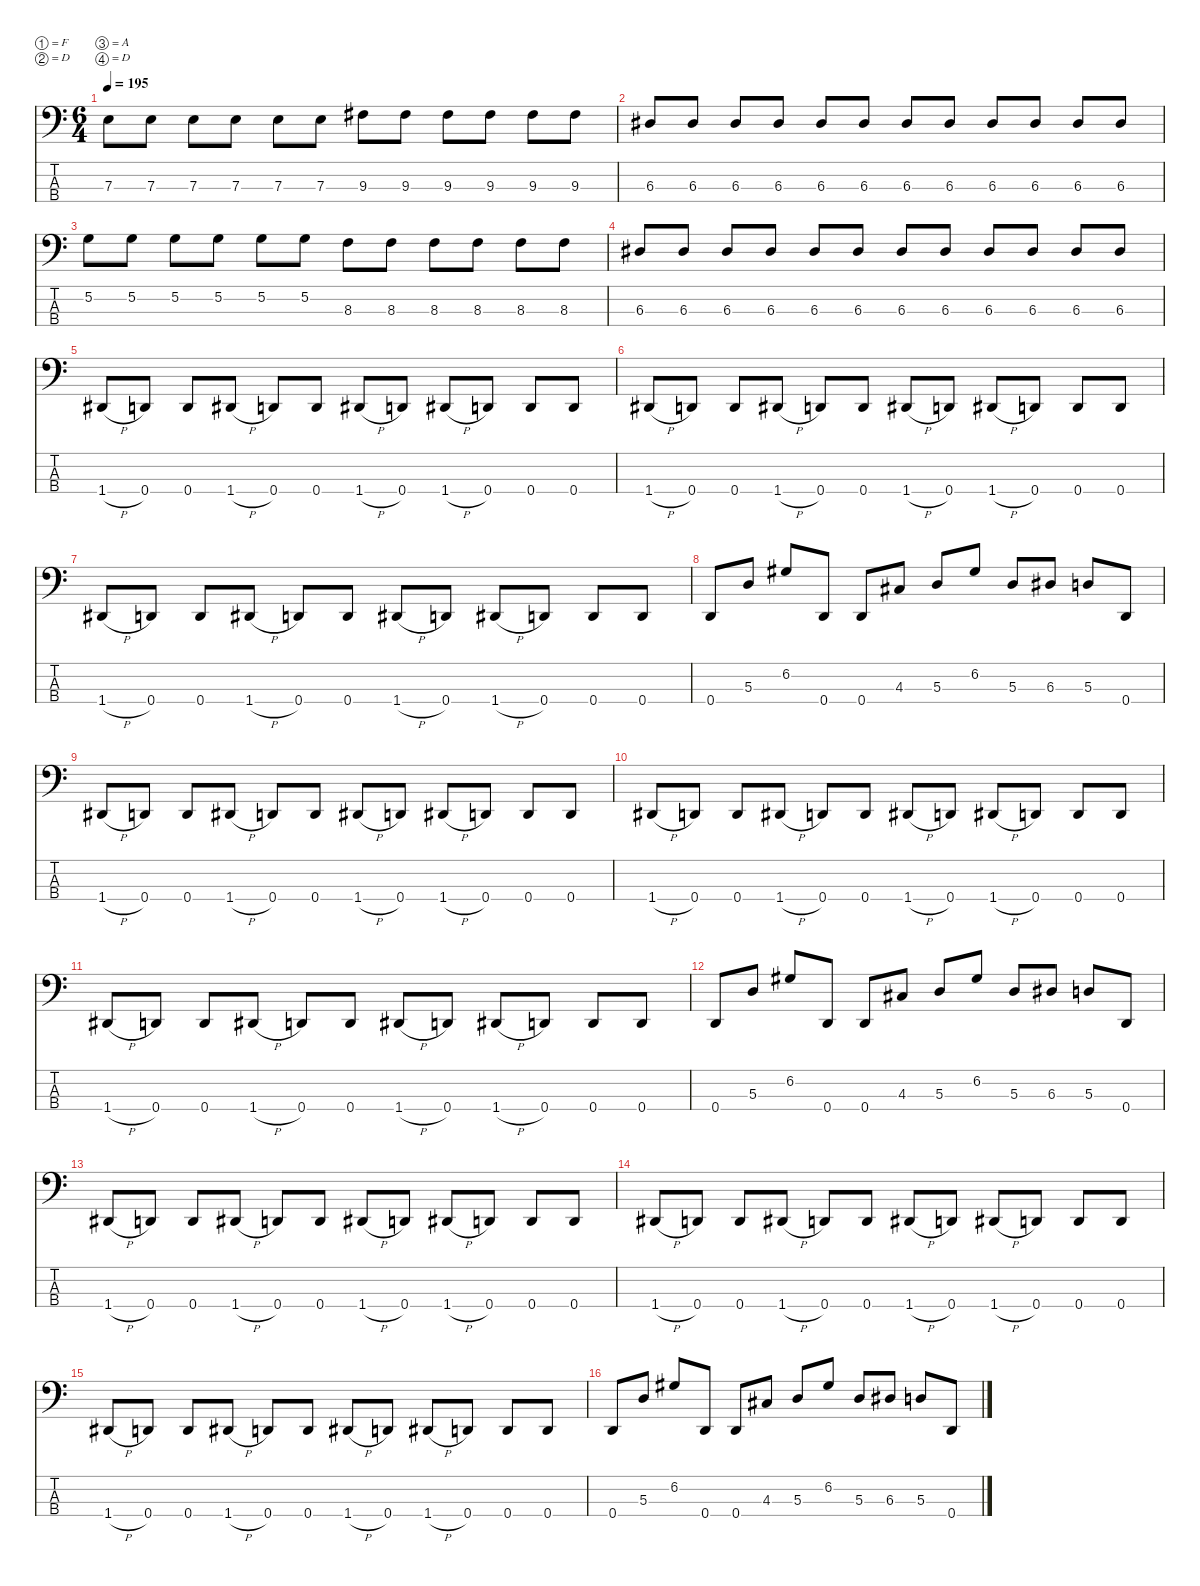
\defaultSystemsLayout 4
\hideDynamics
\bracketExtendMode nobrackets
\singleTrackTrackNamePolicy hidden
\multiTrackTrackNamePolicy hidden
\firstSystemTrackNameMode fullname
\firstSystemTrackNameOrientation horizontal
\otherSystemsTrackNameOrientation horizontal
\track ("Bass" "el.bs.") {instrument electricbassfinger}
\staff {score tabs}
\tuning (F2 D2 A1 D1)
\ts (6 4)
\tempo 195
\clef f4
\ks c
7.3.8{dy f beam Down} 7.3.8{beam Down} 7.3.8{beam Down} 7.3.8{beam Down} 7.3.8{beam Down} 7.3.8{beam Down} 9.3{acc #}.8{beam Down} 9.3{acc #}.8{beam Down} 9.3{acc #}.8{beam Down} 9.3{acc #}.8{beam Down} 9.3{acc #}.8{beam Down} 9.3{acc #}.8{beam Down} |
6.3{acc #}.8{beam Up} 6.3{acc #}.8{beam Up} 6.3{acc #}.8{beam Up} 6.3{acc #}.8{beam Up} 6.3{acc #}.8{beam Up} 6.3{acc #}.8{beam Up} 6.3{acc #}.8{beam Up} 6.3{acc #}.8{beam Up} 6.3{acc #}.8{beam Up} 6.3{acc #}.8{beam Up} 6.3{acc #}.8{beam Up} 6.3{acc #}.8{beam Up} |
5.2.8{beam Down} 5.2.8{beam Down} 5.2.8{beam Down} 5.2.8{beam Down} 5.2.8{beam Down} 5.2.8{beam Down} 8.3.8{beam Down} 8.3.8{beam Down} 8.3.8{beam Down} 8.3.8{beam Down} 8.3.8{beam Down} 8.3.8{beam Down} |
6.3{acc #}.8{beam Up} 6.3{acc #}.8{beam Up} 6.3{acc #}.8{beam Up} 6.3{acc #}.8{beam Up} 6.3{acc #}.8{beam Up} 6.3{acc #}.8{beam Up} 6.3{acc #}.8{beam Up} 6.3{acc #}.8{beam Up} 6.3{acc #}.8{beam Up} 6.3{acc #}.8{beam Up} 6.3{acc #}.8{beam Up} 6.3{acc #}.8{beam Up} |
1.4{h acc #}.8{beam Up} 0.4.8{beam Up} 0.4.8{beam Up} 1.4{h acc #}.8{beam Up} 0.4.8{beam Up} 0.4.8{beam Up} 1.4{h acc #}.8{beam Up} 0.4.8{beam Up} 1.4{h acc #}.8{beam Up} 0.4.8{beam Up} 0.4.8{beam Up} 0.4.8{beam Up} |
1.4{h acc #}.8{beam Up} 0.4.8{beam Up} 0.4.8{beam Up} 1.4{h acc #}.8{beam Up} 0.4.8{beam Up} 0.4.8{beam Up} 1.4{h acc #}.8{beam Up} 0.4.8{beam Up} 1.4{h acc #}.8{beam Up} 0.4.8{beam Up} 0.4.8{beam Up} 0.4.8{beam Up} |
1.4{h acc #}.8{beam Up} 0.4.8{beam Up} 0.4.8{beam Up} 1.4{h acc #}.8{beam Up} 0.4.8{beam Up} 0.4.8{beam Up} 1.4{h acc #}.8{beam Up} 0.4.8{beam Up} 1.4{h acc #}.8{beam Up} 0.4.8{beam Up} 0.4.8{beam Up} 0.4.8{beam Up} |
0.4.8{beam Up} 5.3.8{beam Up} 6.2{acc #}.8{beam Up} 0.4.8{beam Up} 0.4.8{beam Up} 4.3{acc #}.8{beam Up} 5.3.8{beam Up} 6.2{acc #}.8{beam Up} 5.3.8{beam Up} 6.3{acc #}.8{beam Up} 5.3.8{beam Up} 0.4.8{beam Up} |
1.4{h acc #}.8{beam Up} 0.4.8{beam Up} 0.4.8{beam Up} 1.4{h acc #}.8{beam Up} 0.4.8{beam Up} 0.4.8{beam Up} 1.4{h acc #}.8{beam Up} 0.4.8{beam Up} 1.4{h acc #}.8{beam Up} 0.4.8{beam Up} 0.4.8{beam Up} 0.4.8{beam Up} |
1.4{h acc #}.8{beam Up} 0.4.8{beam Up} 0.4.8{beam Up} 1.4{h acc #}.8{beam Up} 0.4.8{beam Up} 0.4.8{beam Up} 1.4{h acc #}.8{beam Up} 0.4.8{beam Up} 1.4{h acc #}.8{beam Up} 0.4.8{beam Up} 0.4.8{beam Up} 0.4.8{beam Up} |
1.4{h acc #}.8{beam Up} 0.4.8{beam Up} 0.4.8{beam Up} 1.4{h acc #}.8{beam Up} 0.4.8{beam Up} 0.4.8{beam Up} 1.4{h acc #}.8{beam Up} 0.4.8{beam Up} 1.4{h acc #}.8{beam Up} 0.4.8{beam Up} 0.4.8{beam Up} 0.4.8{beam Up} |
0.4.8{beam Up} 5.3.8{beam Up} 6.2{acc #}.8{beam Up} 0.4.8{beam Up} 0.4.8{beam Up} 4.3{acc #}.8{beam Up} 5.3.8{beam Up} 6.2{acc #}.8{beam Up} 5.3.8{beam Up} 6.3{acc #}.8{beam Up} 5.3.8{beam Up} 0.4.8{beam Up} |
1.4{h acc #}.8{beam Up} 0.4.8{beam Up} 0.4.8{beam Up} 1.4{h acc #}.8{beam Up} 0.4.8{beam Up} 0.4.8{beam Up} 1.4{h acc #}.8{beam Up} 0.4.8{beam Up} 1.4{h acc #}.8{beam Up} 0.4.8{beam Up} 0.4.8{beam Up} 0.4.8{beam Up} |
1.4{h acc #}.8{beam Up} 0.4.8{beam Up} 0.4.8{beam Up} 1.4{h acc #}.8{beam Up} 0.4.8{beam Up} 0.4.8{beam Up} 1.4{h acc #}.8{beam Up} 0.4.8{beam Up} 1.4{h acc #}.8{beam Up} 0.4.8{beam Up} 0.4.8{beam Up} 0.4.8{beam Up} |
1.4{h acc #}.8{beam Up} 0.4.8{beam Up} 0.4.8{beam Up} 1.4{h acc #}.8{beam Up} 0.4.8{beam Up} 0.4.8{beam Up} 1.4{h acc #}.8{beam Up} 0.4.8{beam Up} 1.4{h acc #}.8{beam Up} 0.4.8{beam Up} 0.4.8{beam Up} 0.4.8{beam Up} |
0.4.8{beam Up} 5.3.8{beam Up} 6.2{acc #}.8{beam Up} 0.4.8{beam Up} 0.4.8{beam Up} 4.3{acc #}.8{beam Up} 5.3.8{beam Up} 6.2{acc #}.8{beam Up} 5.3.8{beam Up} 6.3{acc #}.8{beam Up} 5.3.8{beam Up} 0.4.8{beam Up}
